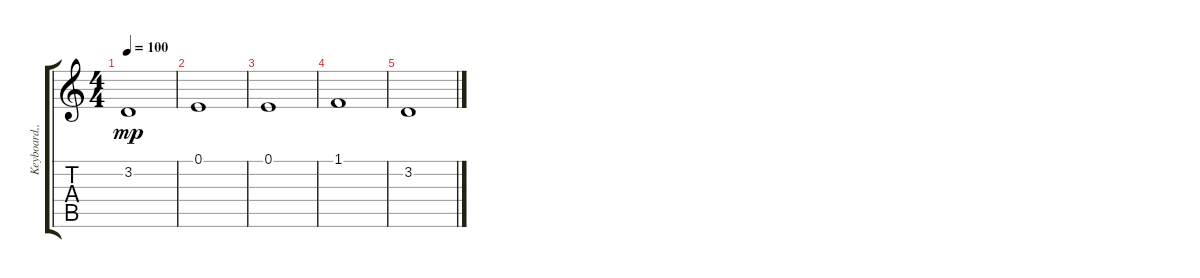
\track ("Keyboard,,;" "Keyboard,,") {instrument rockorgan}
\staff {score tabs}
\tuning (E4 B3 G3 D3 A2 E2) {hide}
\ts (4 4)
\tempo 100
\clef g2
\ks c
3.2.1{dy mp} |
0.1.1 |
0.1.1 |
1.1.1 |
3.2.1
